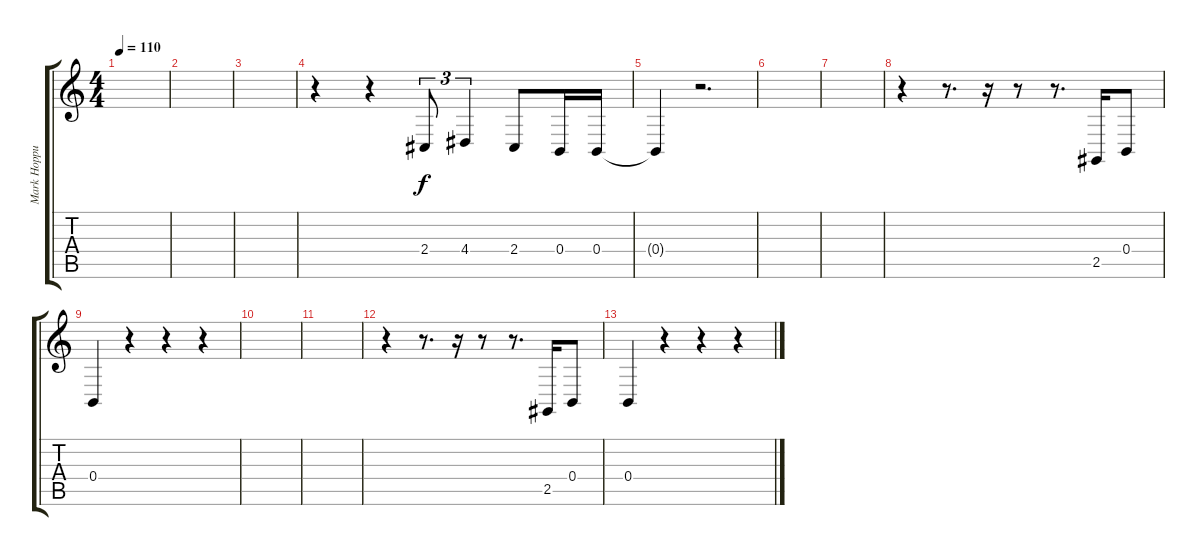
\track ("Mark Hoppus Voice (Back and Delay)" "Mark Hoppu") {instrument bassoon}
\staff {score tabs}
\tuning (Db4 Ab3 E3 B2 Gb2 Db2) {hide}
\ts (4 4)
\tempo 110
\clef g2
\ks c
|
|
|
r.4 r.4 2.4.8{tu (3 2)} 4.4.4{tu (3 2)} 2.4.8 0.4.16 0.4.16 |
0.4{t}.4 r.2{d} |
|
|
r.4 r.8{d} r.16 r.8 r.8{d} 2.5.16 0.4.8 |
0.4.4 r.4 r.4 r.4 |
|
|
r.4 r.8{d} r.16 r.8 r.8{d} 2.5.16 0.4.8 |
0.4.4 r.4 r.4 r.4
